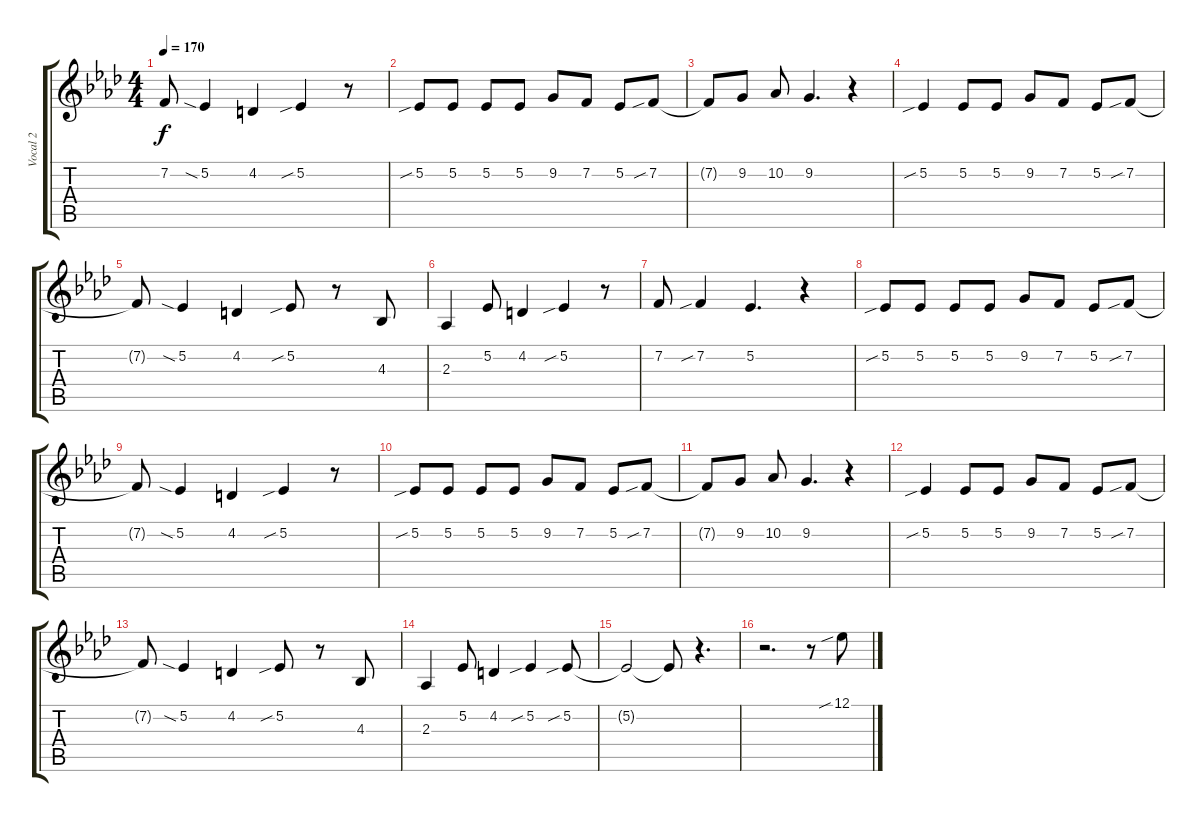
\track ("Vocal 2" "Vocal 2") {instrument clarinet}
\staff {score tabs}
\tuning (Eb4 Bb3 Gb3 Db3 Ab2 Eb2) {hide}
\ts (4 4)
\tempo 170
\clef g2
\ks ab
7.2{t}.8{dy f} 5.2{sia}.4 4.2.4 5.2{sib}.4 r.8 |
5.2{sib}.8 5.2.8 5.2.8 5.2.8 9.2.8 7.2.8 5.2.8 7.2{sib}.8 |
7.2{t}.8 9.2.8 10.2.8 9.2.4{d} r.4 |
5.2{sib}.4 5.2.8 5.2.8 9.2.8 7.2.8 5.2.8 7.2{sib}.8 |
7.2{t}.8 5.2{sia}.4 4.2.4 5.2{sib}.8 r.8 4.3.8 |
2.3.4 5.2.8 4.2.4 5.2{sib}.4 r.8 |
7.2.8 7.2{sib}.4 5.2.4{d} r.4 |
5.2{sib}.8 5.2.8 5.2.8 5.2.8 9.2.8 7.2.8 5.2.8 7.2{sib}.8 |
7.2{t}.8 5.2{sia}.4 4.2.4 5.2{sib}.4 r.8 |
5.2{sib}.8 5.2.8 5.2.8 5.2.8 9.2.8 7.2.8 5.2.8 7.2{sib}.8 |
7.2{t}.8 9.2.8 10.2.8 9.2.4{d} r.4 |
5.2{sib}.4 5.2.8 5.2.8 9.2.8 7.2.8 5.2.8 7.2{sib}.8 |
7.2{t}.8 5.2{sia}.4 4.2.4 5.2{sib}.8 r.8 4.3.8 |
2.3.4 5.2.8 4.2.4 5.2{sib}.4 5.2{sib}.8 |
5.2{t}.2 5.2{t}.8 r.4{d} |
r.2{d} r.8 12.1{sib}.8
